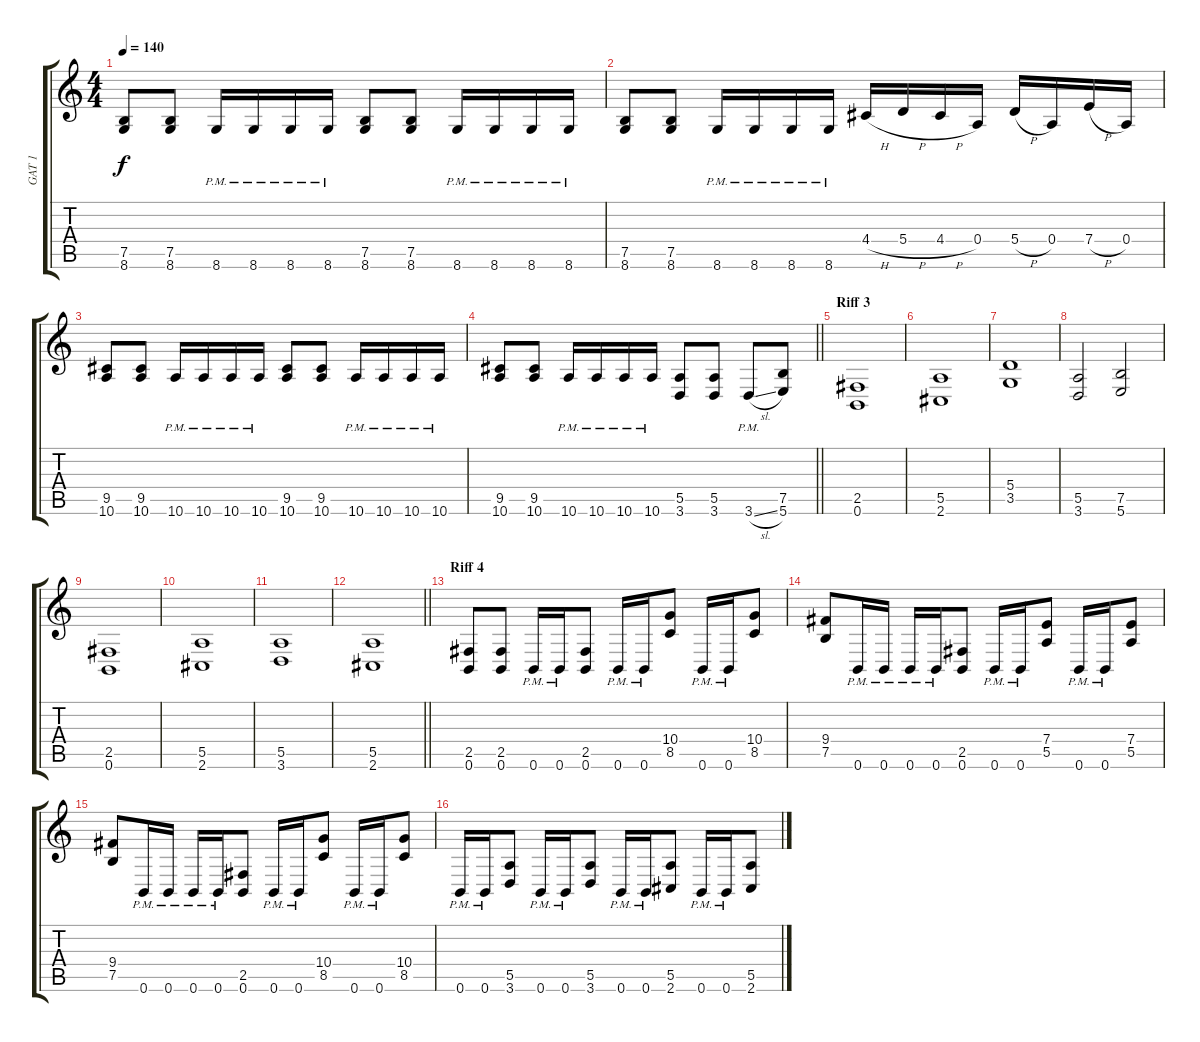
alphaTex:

\track ("GAT 1" "GAT 1") {instrument distortionguitar}
\staff {score tabs}
\tuning (B3 Gb3 D3 A2 E2 B1) {hide}
\ts (4 4)
\tempo 140
\clef g2
\ks c
(7.5 8.6).8{dy f} (7.5 8.6).8 8.6{pm}.16 8.6{pm}.16 8.6{pm}.16 8.6{pm}.16 (7.5 8.6).8 (7.5 8.6).8 8.6{pm}.16 8.6{pm}.16 8.6{pm}.16 8.6{pm}.16 |
(7.5 8.6).8 (7.5 8.6).8 8.6{pm}.16 8.6{pm}.16 8.6{pm}.16 8.6{pm}.16 4.4{h}.16 5.4{h}.16 4.4{h}.16 0.4.16 5.4{h}.16 0.4.16 7.4{h}.16 0.4.16 |
(9.5 10.6).8 (9.5 10.6).8 10.6{pm}.16 10.6{pm}.16 10.6{pm}.16 10.6{pm}.16 (9.5 10.6).8 (9.5 10.6).8 10.6{pm}.16 10.6{pm}.16 10.6{pm}.16 10.6{pm}.16 |
\barLineRight lightlight
(9.5 10.6).8 (9.5 10.6).8 10.6{pm}.16 10.6{pm}.16 10.6{pm}.16 10.6{pm}.16 (5.5 3.6).8 (5.5 3.6).8 3.6{sl pm}.8 (7.5 5.6).8 |
\section ("" "Riff 3")
(2.5 0.6).1 |
(5.5 2.6).1 |
(5.4 3.5).1 |
(5.5 3.6).2 (7.5 5.6).2 |
(2.5 0.6).1 |
(5.5 2.6).1 |
(5.5 3.6).1 |
\barLineRight lightlight
(5.5 2.6).1 |
\section ("" "Riff 4")
(2.5 0.6).8 (2.5 0.6).8 0.6{pm}.16 0.6{pm}.16 (2.5 0.6).8 0.6{pm}.16 0.6{pm}.16 (10.4 8.5).8 0.6{pm}.16 0.6{pm}.16 (10.4 8.5).8 |
(9.4 7.5).8 0.6{pm}.16 0.6{pm}.16 0.6{pm}.16 0.6{pm}.16 (2.5 0.6).8 0.6{pm}.16 0.6{pm}.16 (7.4 5.5).8 0.6{pm}.16 0.6{pm}.16 (7.4 5.5).8 |
(9.4 7.5).8 0.6{pm}.16 0.6{pm}.16 0.6{pm}.16 0.6{pm}.16 (2.5 0.6).8 0.6{pm}.16 0.6{pm}.16 (10.4 8.5).8 0.6{pm}.16 0.6{pm}.16 (10.4 8.5).8 |
0.6{pm}.16 0.6{pm}.16 (5.5 3.6).8 0.6{pm}.16 0.6{pm}.16 (5.5 3.6).8 0.6{pm}.16 0.6{pm}.16 (5.5 2.6).8 0.6{pm}.16 0.6{pm}.16 (5.5 2.6).8
